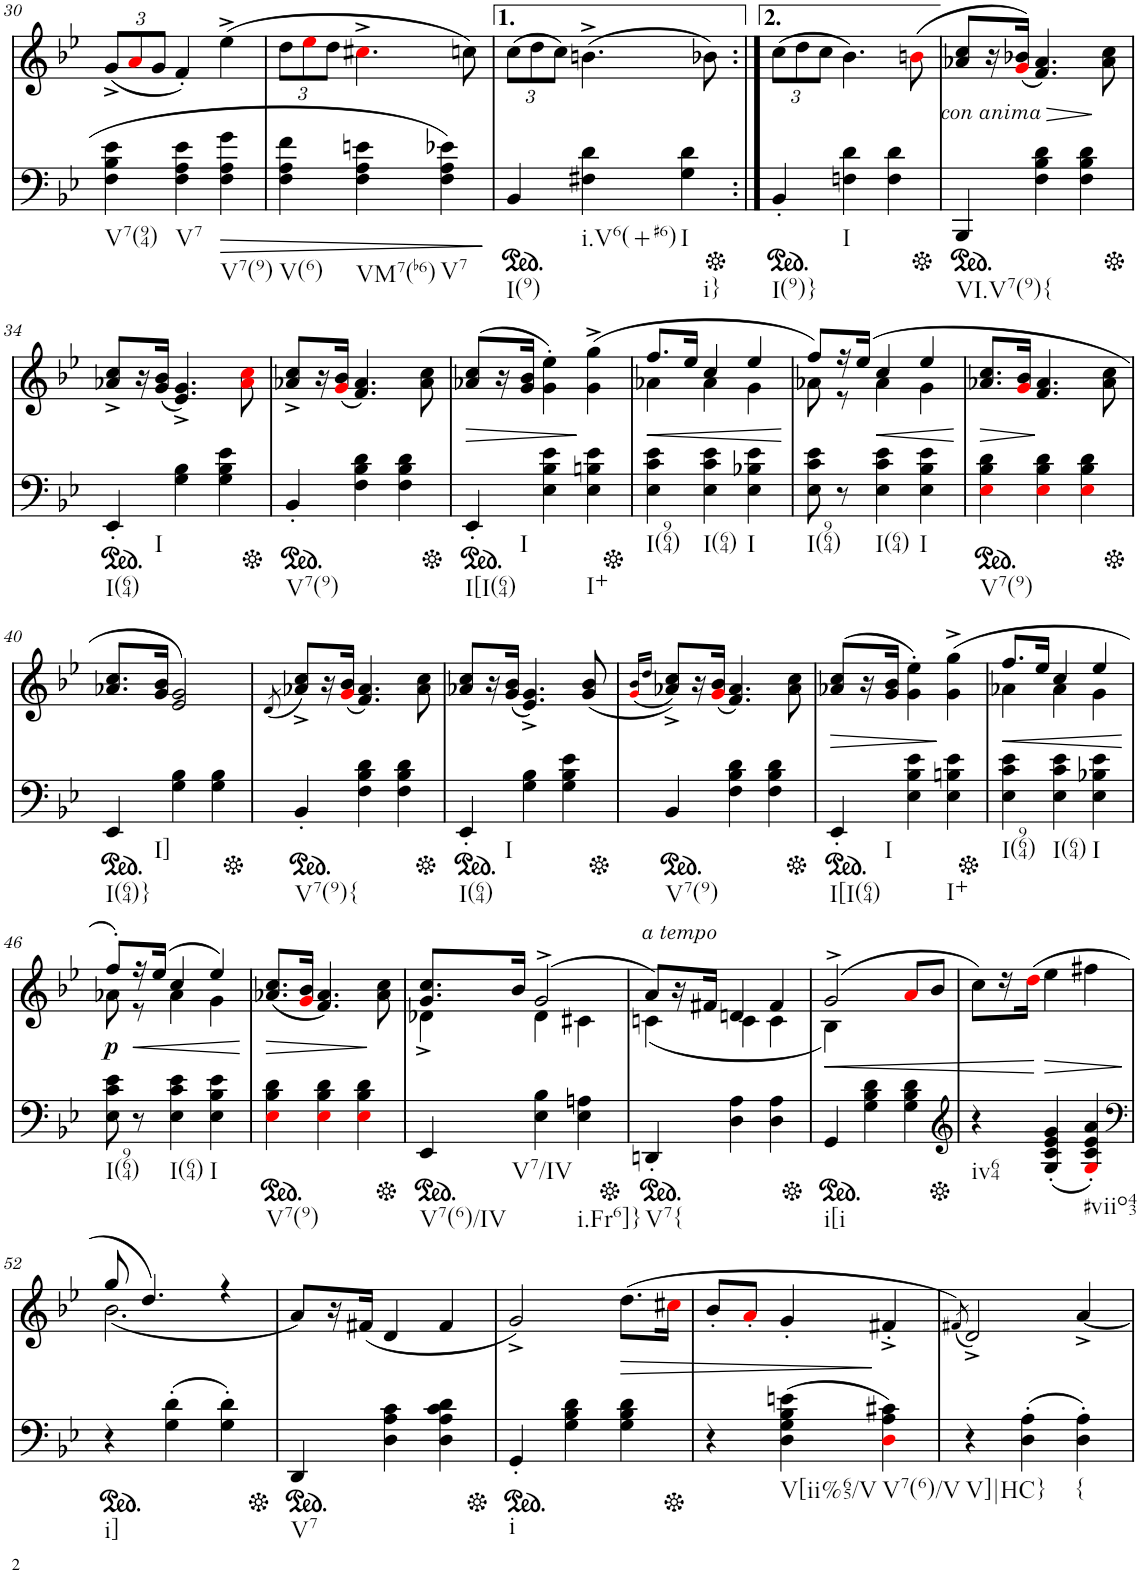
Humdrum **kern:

**kern	**dynam	**kern	**dynam
*part2	*part2	*part1	*part1
*staff2	*staff2	*staff1	*staff1
*I"piano	*	*I"piano	*
*I'Pno	*	*I'Pno	*
!!LO:PB:g=z
*clefF4	*	*clefG2	*
*k[b-e-]	*	*k[b-e-]	*
*g:	*	*g:	*
*M3/4	*	*M3/4	*
*	*	*Xbrackettup	*
=30	=30	=30	=30
!LO:TX:b:t=V7(94)	!	!	!
4F\ 4B-\ 4e-\	.	(12g^/L	.
.	.	12ai/	.
.	.	12g/J	.
!LO:TX:b:t=V7	!	!	!
4F\ 4A\ 4e-\	.	4f'/)	.
!LO:TX:b:t=V7(9)	!	!	!
!	!LO:HP:b	!	!
4F\ 4A\ 4g\	>	(4ee-^\	.
=31	=31	=31	=31
!LO:TX:b:t=V(6)	!	!	!
4F\ 4A\ 4f\	.	12dd\L	.
.	.	12ee-i\	.
.	.	12dd\J	.
!LO:TX:b:t=VM7(b6)	!	!	!
4F\ 4A\ 4en\	.	4.cc#X^i\	.
!LO:TX:b:t=V7	!	!	!
4F\ 4A\ 4e-X\	.	.	.
.	.	8ccn\)	.
.	]	.	.
=32	=32	=32	=32
*ped	*	*	*
!LO:TX:b:t=I(9)	!	!	!
4BB-/	.	(12cc\L	.
.	.	12dd\	.
.	.	12cc\J)	.
!LO:TX:b:t=i.V6(+#6)	!	!	!
4F#X\ 4d\	.	(4.bn^\	.
!LO:TX:b:t=I	!	!	!
!LO:TX:b:t=i}	!	!	!
4G\ 4d\	.	.	.
.	.	8b-X\)	.
=32X1:|!	=32X1:|!	=32X1:|!	=32X1:|!
*Xped	*	*	*
*ped	*	*	*
!LO:TX:b:t=I(9)}	!	!	!
4BB-'/	.	(12cc\L	.
.	.	12dd\	.
.	.	12cc\J	.
!LO:TX:b:t=I	!	!	!
4Fn\ 4d\	.	4.b-\)	.
4F\ 4d\	.	.	.
.	.	(8bni\	.
=33	=33	=33	=33
*Xped	*	*	*
*ped	*	*	*
!	!	!LO:TX:b:i:t=con anima	!
!LO:TX:b:t=VI.V7(9){	!	!	!
!	!	!	!LO:HP:b
4BBB-/	.	8a-X/ 8cc/L	>
.	.	16r	.
.	.	(16gi/ 16b-X/JJ)	.
4F\ 4B-\ 4d\	.	4.f/ 4.a-/)	.
4F\ 4B-\ 4d\	.	.	.
.	.	8a-\ 8cc\	]
!!LO:LB:g=z
=34	=34	=34	=34
*Xped	*	*	*
*ped	*	*	*
!LO:TX:b:t=I(64)	!	!	!
!LO:TX:b:t=I	!	!	!
4EE-'/	.	8a-X/^ 8cc/^L	.
.	.	16r	.
.	.	(16g/ 16b-/JJ	.
4G\ 4B-\	.	4.e-/^ 4.g/^)	.
4G\ 4B-\ 4e-\	.	.	.
.	.	8a-i\ 8cci\	.
=35	=35	=35	=35
*Xped	*	*	*
*ped	*	*	*
!LO:TX:b:t=V7(9)	!	!	!
4BB-'/	.	8a-X/^ 8cc/^L	.
.	.	16r	.
.	.	(16gi/ 16b-/JJ	.
4F\ 4B-\ 4d\	.	4.f/ 4.a-/)	.
4F\ 4B-\ 4d\	.	.	.
.	.	8a-\ 8cc\	.
=36	=36	=36	=36
*Xped	*	*	*
*ped	*	*	*
!LO:TX:b:t=I[I(64)	!	!	!
!LO:TX:b:t=I	!	!	!
!	!	!	!LO:HP:b
4EE-'/	.	(8a-X/ 8cc/L	>
.	.	16r	.
.	.	16g/ 16b-/JJ	.
4E-\ 4B-\ 4e-\	.	4g\' 4ee-\')	.
!LO:TX:b:t=I+	!	!	!
4E-\ 4Bn\ 4e-\	.	(4g\^ 4gg\^	]
=37	=37	=37	=37
*Xped	*	*	*
!LO:TX:b:t=I(964)	!	!	!
!	!	!	!LO:HP:b
*	*	*^	*
4E-\ 4c\ 4e-\	.	8.ff/L	4a-X\	<
.	.	16ee-/Jk	.	.
!LO:TX:b:t=I(64)	!	!	!	!
4E-\ 4c\ 4e-\	.	4cc/	4a-\	.
!LO:TX:b:t=I	!	!	!	!
4E-\ 4B-X\ 4e-\	.	4ee-/	4g\	.
*	*	*v	*v	*
.	.	.	[
=38	=38	=38	=38
*	*	*^	*
!LO:TX:b:t=I(964)	!	!	!	!
8E-\ 8c\ 8e-\	.	8ff/L)	8a-X\	.
8r	.	16r	8r	.
.	.	(16ee-/JJ	.	.
!LO:TX:b:t=I(64)	!	!	!	!
!	!	!	!	!LO:HP:b
4E-\ 4c\ 4e-\	.	4cc/	4a-\	<
!LO:TX:b:t=I	!	!	!	!
4E-\ 4B-\ 4e-\	.	4ee-/	4g\	.
*	*	*v	*v	*
.	.	.	[
=39	=39	=39	=39
*ped	*	*	*
!LO:TX:b:t=V7(9)	!	!	!
!	!	!	!LO:HP:b
4E-i\ 4B-\ 4d\	.	8.a-X/ 8.cc/L	>
.	.	16gi/ 16b-/Jk	.
4E-i\ 4B-\ 4d\	.	4.f/ 4.a-/	]
4E-i\ 4B-\ 4d\	.	.	.
.	.	8a-\ 8cc\	.
!!LO:LB:g=z
=40	=40	=40	=40
*Xped	*	*	*
*ped	*	*	*
!LO:TX:b:t=I(64)}	!	!	!
!LO:TX:b:t=I]	!	!	!
4EE-/	.	8.a-X/ 8.cc/L	.
.	.	16g/ 16b-/Jk	.
4G\ 4B-\	.	2e-/ 2g/)	.
4G\ 4B-\	.	.	.
=41	=41	=41	=41
.	.	(8qd/	.
*Xped	*	*	*
*ped	*	*	*
!LO:TX:b:t=V7(9){	!	!	!
4BB-'/	.	8a-X/^ 8cc/^L)	.
.	.	16r	.
.	.	(16gi/ 16b-/JJ	.
4F\ 4B-\ 4d\	.	4.f/ 4.a-/)	.
4F\ 4B-\ 4d\	.	.	.
.	.	8a-\ 8cc\	.
=42	=42	=42	=42
*Xped	*	*	*
*ped	*	*	*
!LO:TX:b:t=I(64)	!	!	!
!LO:TX:b:t=I	!	!	!
4EE-'/	.	8a-X/ 8cc/L	.
.	.	16r	.
.	.	(16g/ 16b-/JJ	.
4G\ 4B-\	.	4.e-/^ 4.g/^)	.
4G\ 4B-\ 4e-\	.	.	.
.	.	(8g/ 8b-/	.
=43	=43	=43	=43
.	.	(16qgi/ 16qb-/LL	.
.	.	16qdd/JJ	.
*Xped	*	*	*
*ped	*	*	*
!LO:TX:b:t=V7(9)	!	!	!
4BB-/	.	8a-X/^ 8cc/^L))	.
.	.	16r	.
.	.	(16gi/ 16b-/JJ	.
4F\ 4B-\ 4d\	.	4.f/ 4.a-/)	.
4F\ 4B-\ 4d\	.	.	.
.	.	8a-\ 8cc\	.
=44	=44	=44	=44
*Xped	*	*	*
*ped	*	*	*
!LO:TX:b:t=I[I(64)	!	!	!
!LO:TX:b:t=I	!	!	!
!	!	!	!LO:HP:b
4EE-'/	.	(8a-X/ 8cc/L	>
.	.	16r	.
.	.	16g/ 16b-/JJ	.
4E-\ 4B-\ 4e-\	.	4g\' 4ee-\')	.
!LO:TX:b:t=I+	!	!	!
4E-\ 4Bn\ 4e-\	.	(4g\^ 4gg\^	]
=45	=45	=45	=45
*Xped	*	*	*
!LO:TX:b:t=I(964)	!	!	!
!	!	!	!LO:HP:b
*	*	*^	*
4E-\ 4c\ 4e-\	.	8.ff/L	4a-X\	<
.	.	16ee-/Jk	.	.
!LO:TX:b:t=I(64)	!	!	!	!
4E-\ 4c\ 4e-\	.	4cc/	4a-\	.
!LO:TX:b:t=I	!	!	!	!
4E-\ 4B-X\ 4e-\	.	4ee-/	4g\	.
*	*	*v	*v	*
.	.	.	[
!!LO:LB:g=z
=46	=46	=46	=46
*	*	*^	*
!LO:TX:b:t=I(964)	!	!	!	!
!	!	!	!	!LO:DY:b
8E-\ 8c\ 8e-\	.	8ff'/L)	8a-X\	p
!	!	!	!	!LO:HP:b
8r	.	16r	8r	<
.	.	(16ee-/JJ	.	.
!LO:TX:b:t=I(64)	!	!	!	!
4E-\ 4c\ 4e-\	.	4cc/	4a-\	.
!LO:TX:b:t=I	!	!	!	!
4E-\ 4B-\ 4e-\	.	4ee-/)	4g\	.
*	*	*v	*v	*
.	.	.	[
=47	=47	=47	=47
*ped	*	*	*
!LO:TX:b:t=V7(9)	!	!	!
!	!	!	!LO:HP:b
4E-i\ 4B-\ 4d\	.	(8.a-X/ 8.cc/L	>
.	.	16gi/ 16b-/Jk	.
4E-i\ 4B-\ 4d\	.	4.f/ 4.a-/)	.
4E-i\ 4B-\ 4d\	.	.	.
.	.	8a-\ 8cc\	]
=48	=48	=48	=48
*Xped	*	*	*
*ped	*	*	*
*	*	*^	*
!LO:TX:b:t=V7(6)/IV	!	!	!	!
!LO:TX:b:t=V7/IV	!	!	!	!
4EE-/	.	8.g/ 8.cc/L	4d-X^\	.
.	.	16b-/Jk	.	.
4E-\ 4B-\	.	(2g^/	4d-\	.
!LO:TX:b:t=i.Fr6]}	!	!	!	!
4E-\ 4An\	.	.	4c#X\	.
=49	=49	=49	=49	=49
*Xped	*	*	*	*
*ped	*	*	*	*
!	!	!LO:TX:b:i:t=a tempo	!	!
!LO:TX:b:t=V7{	!	!	!	!
4DDn'/	.	8a/L)	(4cn\	.
.	.	16r	.	.
.	.	16f#X/JJ	.	.
4D\ 4A\	.	4dn/	4c\	.
4D\ 4A\	.	4f#/	4c\	.
=50	=50	=50	=50	=50
*Xped	*	*	*	*
*ped	*	*	*	*
!LO:TX:b:t=i[i	!	!	!	!
!	!	!	!	!LO:HP:b
4GG/	.	(2g^/	4B-\)	<
4G\ 4B-\ 4d\	.	.	2ryy	.
4G\ 4B-\ 4d\	.	8ai/L	.	.
.	.	8b-/J	.	.
*	*	*v	*v	*
=51	=51	=51	=51
*clefG2	*	*	*
*Xped	*	*	*
!LO:TX:b:t=iv64	!	!	!
4r	.	8cc\L)	.
.	.	16r	.
.	.	(16ddi\JJ	.
!	!	!	!LO:HP:n=1:b
(4G/' 4c/' 4e-/' 4g/'	.	4ee-\	[ >
!LO:TX:b:t=#viio43	!	!	!
4Gi/' 4c/' 4e-/' 4a/')	.	4ff#X\	.
.	.	.	]
!!LO:LB:g=z
=52	=52	=52	=52
*clefF4	*	*	*
*ped	*	*	*
*	*	*^	*
!LO:TX:b:t=i]	!	!	!	!
4r	.	8gg/	(2.b-\	.
.	.	4.dd/)	.	.
(4G\' 4d\'	.	.	.	.
4G\' 4d\')	.	4r	.	.
*	*	*v	*v	*
=53	=53	=53	=53
*Xped	*	*	*
*ped	*	*	*
!LO:TX:b:t=V7	!	!	!
4DD/	.	8a/L)	.
.	.	16r	.
.	.	(16f#X/JJ	.
4D\ 4A\ 4c\	.	4d/	.
4D\ 4A\ 4c\ 4d\	.	4f#/	.
=54	=54	=54	=54
*Xped	*	*	*
*ped	*	*	*
!LO:TX:b:t=i	!	!	!
4GG'/	.	2g^/)	.
4G\ 4B-\ 4d\	.	.	.
!	!	!	!LO:HP:b
4G\ 4B-\ 4d\	.	(8.dd\L	>
.	.	16cc#Xi\Jk	.
=55	=55	=55	=55
*Xped	*	*	*
4r	.	8b-'/L	.
.	.	8a'i/J	.
!LO:TX:b:t=V[ii%65/V	!	!	!
(4D\ 4G\ 4B-\ 4en\	.	4g'/	.
!LO:TX:b:t=V7(6)/V	!	!	!
4Di\ 4A\ 4c#X\)	.	4f#X'^/	]
=56	=56	=56	=56
.	.	(8qf#X/)	.
!LO:TX:b:t=V]|HC}	!	!	!
4r	.	2d^/)	.
(4D\' 4A\'	.	.	.
!LO:TX:b:t={	!	!	!
4D\' 4A\')	.	[4a^/	.
=	=	=	=
*-	*-	*-	*-
